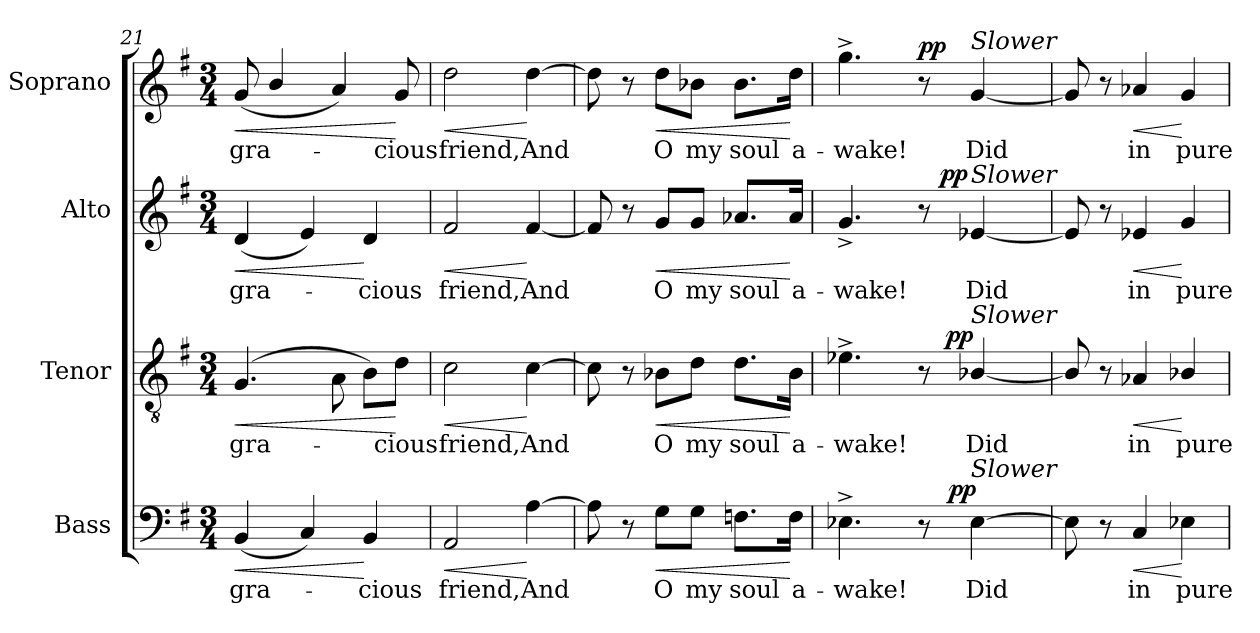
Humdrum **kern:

**kern	**text	**dynam	**kern	**text	**dynam	**kern	**text	**dynam	**kern	**text	**dynam
*part4	*part4	*part4	*part3	*part3	*part3	*part2	*part2	*part2	*part1	*part1	*part1
*staff4	*staff4	*staff4	*staff3	*staff3	*staff3	*staff2	*staff2	*staff2	*staff1	*staff1	*staff1
*I"Bass	*	*	*I"Tenor	*	*	*I"Alto	*	*	*I"Soprano	*	*
*I'B.	*	*	*I'T.	*	*	*I'A.	*	*	*I'S.	*	*
*clefF4	*	*	*clefGv2	*	*	*clefG2	*	*	*clefG2	*	*
*	*	*	*ITrd7c12	*	*	*	*	*	*	*	*
*k[f#]	*	*	*k[f#]	*	*	*k[f#]	*	*	*k[f#]	*	*
*G:	*	*	*G:	*	*	*G:	*	*	*G:	*	*
*M3/4	*	*	*M3/4	*	*	*M3/4	*	*	*M3/4	*	*
=21	=21	=21	=21	=21	=21	=21	=21	=21	=21	=21	=21
!	!LO:LY:b:color=#000000	!LO:HP:b	!	!	!	!	!	!	!	!	!
!	!	!	!	!LO:LY:b:color=#000000	!LO:HP:b	!	!	!	!	!	!
!	!	!	!	!	!	!	!LO:LY:b:color=#000000	!LO:HP:b	!	!	!
!	!	!	!	!	!	!	!	!	!	!LO:LY:b:color=#000000	!LO:HP:b
(4BBi/	gra-	<	(4.GGi/	gra-	<	(4di/	gra-	<	(8gi/	gra-	<
.	.	.	.	.	.	.	.	.	4bi/	.	.
4Ci/)	.	.	.	.	.	4ei/)	.	.	.	.	.
.	.	.	8AAi\	.	.	.	.	.	4ai/)	.	.
!	!LO:LY:b:color=#000000	!	!	!	!	!	!	!	!	!	!
!	!	!	!	!	!	!	!LO:LY:b:color=#000000	!	!	!	!
4BBi/	-cious	[	8BBi\L)	.	.	4di/	-cious	[	.	.	.
!	!	!	!	!LO:LY:b:color=#000000	!	!	!	!	!	!	!
!	!	!	!	!	!	!	!	!	!	!LO:LY:b:color=#000000	!
.	.	.	8Di\J	-cious	[	.	.	.	8gi/	-cious	[
!!LO:LB:g=z
=22	=22	=22	=22	=22	=22	=22	=22	=22	=22	=22	=22
!	!LO:LY:b:color=#000000	!LO:HP:b	!	!	!	!	!	!	!	!	!
!	!	!	!	!LO:LY:b:color=#000000	!LO:HP:b	!	!	!	!	!	!
!	!	!	!	!	!	!	!LO:LY:b:color=#000000	!LO:HP:b	!	!	!
!	!	!	!	!	!	!	!	!	!	!LO:LY:b:color=#000000	!LO:HP:b
2AAi/	friend,	<	2Ci\	friend,	<	2f#i/	friend,	<	2ddi\	friend,	<
!	!LO:LY:b:color=#000000	!	!	!	!	!	!	!	!	!	!
!	!	!	!	!LO:LY:b:color=#000000	!	!	!	!	!	!	!
!	!	!	!	!	!	!	!LO:LY:b:color=#000000	!	!	!	!
!	!	!	!	!	!	!	!	!	!	!LO:LY:b:color=#000000	!
[4Ai\	And	[	[4Ci\	And	[	[4f#i/	And	[	[4ddi\	And	[
=23	=23	=23	=23	=23	=23	=23	=23	=23	=23	=23	=23
8Ai\]	.	.	8Ci\]	.	.	8f#i/]	.	.	8ddi\]	.	.
8r	.	.	8r	.	.	8r	.	.	8r	.	.
!	!LO:LY:b:color=#000000	!LO:HP:b	!	!	!	!	!	!	!	!	!
!	!	!	!	!LO:LY:b:color=#000000	!LO:HP:b	!	!	!	!	!	!
!	!	!	!	!	!	!	!LO:LY:b:color=#000000	!LO:HP:b	!	!	!
!	!	!	!	!	!	!	!	!	!	!LO:LY:b:color=#000000	!LO:HP:b
8Gi\L	O	<	8BB-Xi\L	O	<	8gi/L	O	<	8ddi\L	O	<
!	!LO:LY:b:color=#000000	!	!	!	!	!	!	!	!	!	!
!	!	!	!	!LO:LY:b:color=#000000	!	!	!	!	!	!	!
!	!	!	!	!	!	!	!LO:LY:b:color=#000000	!	!	!	!
!	!	!	!	!	!	!	!	!	!	!LO:LY:b:color=#000000	!
8Gi\J	my	.	8Di\J	my	.	8gi/J	my	.	8b-Xi\J	my	.
!	!LO:LY:b:color=#000000	!	!	!	!	!	!	!	!	!	!
!	!	!	!	!LO:LY:b:color=#000000	!	!	!	!	!	!	!
!	!	!	!	!	!	!	!LO:LY:b:color=#000000	!	!	!	!
!	!	!	!	!	!	!	!	!	!	!LO:LY:b:color=#000000	!
8.Fni\L	soul	.	8.Di\L	soul	.	8.a-Xi/L	soul	.	8.b-i\L	soul	.
!	!LO:LY:b:color=#000000	!	!	!	!	!	!	!	!	!	!
!	!	!	!	!LO:LY:b:color=#000000	!	!	!	!	!	!	!
!	!	!	!	!	!	!	!LO:LY:b:color=#000000	!	!	!	!
!	!	!	!	!	!	!	!	!	!	!LO:LY:b:color=#000000	!
16Fi\Jk	a-	[	16BB-i\Jk	a-	[	16a-i/Jk	a-	[	16ddi\Jk	a-	[
=24	=24	=24	=24	=24	=24	=24	=24	=24	=24	=24	=24
!	!LO:LY:b:color=#000000	!	!	!	!	!	!	!	!	!	!
!	!	!	!	!LO:LY:b:color=#000000	!	!	!	!	!	!	!
!	!	!	!	!	!	!	!LO:LY:b:color=#000000	!	!	!	!
!	!	!	!	!	!	!	!	!	!	!LO:LY:b:color=#000000	!
*^	*	*	*^	*	*	*^	*	*	*	*	*
4.E-X^i\	4ryy	-wake!	.	4.E-X^i\	4ryy	-wake!	.	4.g^i/	4ryy	-wake!	.	4.gg^i\	-wake!	.
.	8ryy	.	.	.	8ryy	.	.	.	8ryy	.	.	.	.	.
8r	32ryy	.	.	8r	32ryy	.	.	8r	32ryy	.	.	8r	.	pp
.	64ryy	.	.	.	64ryy	.	.	.	128..ryy	.	.	.	.	.
.	.	.	.	.	.	.	.	.	4ryy	.	pp	.	.	.
.	256..ryy	.	.	.	256ryy	.	.	.	.	.	.	.	.	.
.	.	.	.	.	4ryy	.	pp	.	.	.	.	.	.	.
.	4ryy	.	pp	.	.	.	.	.	.	.	.	.	.	.
!	!	!LO:LY:b:color=#000000	!	!	!	!	!	!	!	!	!	!	!	!
!	!	!	!	!	!	!LO:LY:b:color=#000000	!	!	!	!	!	!	!	!
!	!	!	!	!	!	!	!	!	!	!LO:LY:b:color=#000000	!	!	!	!
!	!	!	!	!	!	!	!	!	!	!	!	!LO:TX:a:i:t=Slower	!	!
!	!	!	!	!	!	!	!	!LO:TX:a:i:t=Slower	!	!	!	!	!	!
!	!	!	!	!LO:TX:a:i:t=Slower	!	!	!	!	!	!	!	!	!	!
!LO:TX:a:i:t=Slower	!	!	!	!	!	!	!	!	!	!	!	!	!	!
!	!	!	!	!	!	!	!	!	!	!	!	!	!LO:LY:b:color=#000000	!
[4E-i\	.	Did	.	[4BB-Xi/	.	Did	.	[4e-Xi/	.	Did	.	[4gi/	Did	.
.	.	.	.	.	.	.	.	.	16ryy	.	.	.	.	.
.	.	.	.	.	16ryy	.	.	.	.	.	.	.	.	.
.	16ryy	.	.	.	.	.	.	.	.	.	.	.	.	.
.	.	.	.	.	.	.	.	.	64ryy	.	.	.	.	.
.	.	.	.	.	128.ryy	.	.	.	.	.	.	.	.	.
.	128ryy	.	.	.	.	.	.	.	.	.	.	.	.	.
.	.	.	.	.	.	.	.	.	512ryy	.	.	.	.	.
.	1024ryy	.	.	.	.	.	.	.	.	.	.	.	.	.
*v	*v	*	*	*	*	*	*	*v	*v	*	*	*	*	*
*	*	*	*v	*v	*	*	*	*	*	*	*	*
=25	=25	=25	=25	=25	=25	=25	=25	=25	=25	=25	=25
8E-i\]	.	.	8BB-i/]	.	.	8e-i/]	.	.	8gi/]	.	.
8r	.	.	8r	.	.	8r	.	.	8r	.	.
!	!LO:LY:b:color=#000000	!LO:HP:b	!	!	!	!	!	!	!	!	!
!	!	!	!	!LO:LY:b:color=#000000	!LO:HP:b	!	!	!	!	!	!
!	!	!	!	!	!	!	!LO:LY:b:color=#000000	!LO:HP:b	!	!	!
!	!	!	!	!	!	!	!	!	!	!LO:LY:b:color=#000000	!LO:HP:b
4Ci/	in	<	4AA-Xi/	in	<	4e-Xi/	in	<	4a-Xi/	in	<
!	!LO:LY:b:color=#000000	!	!	!	!	!	!	!	!	!	!
!	!	!	!	!LO:LY:b:color=#000000	!	!	!	!	!	!	!
!	!	!	!	!	!	!	!LO:LY:b:color=#000000	!	!	!	!
!	!	!	!	!	!	!	!	!	!	!LO:LY:b:color=#000000	!
4E-Xi\	pure	[	4BB-Xi/	pure	[	4gi/	pure	[	4gi/	pure	[
=	=	=	=	=	=	=	=	=	=	=	=
*-	*-	*-	*-	*-	*-	*-	*-	*-	*-	*-	*-
